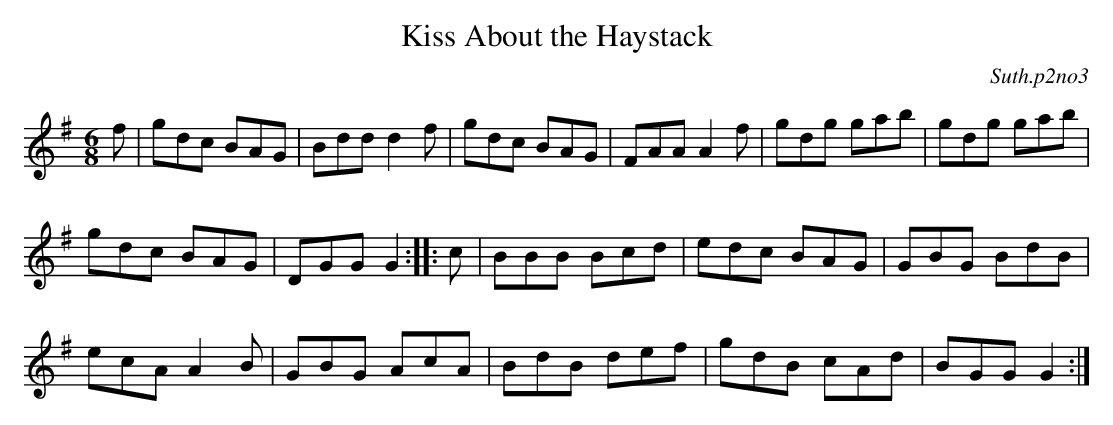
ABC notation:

X:1
T:Kiss About the Haystack
C:Suth.p2no3
M:6/8
L:1/8
K:G
f|gdc BAG|Bdd d2f|gdc BAG|FAA A2f|gdg gab|gdg gab|
gdc BAG|DGG G2::c|BBB Bcd|edc BAG|GBG BdB|
ecA A2B|GBG AcA|BdB def|gdB cAd|BGG G2:|
